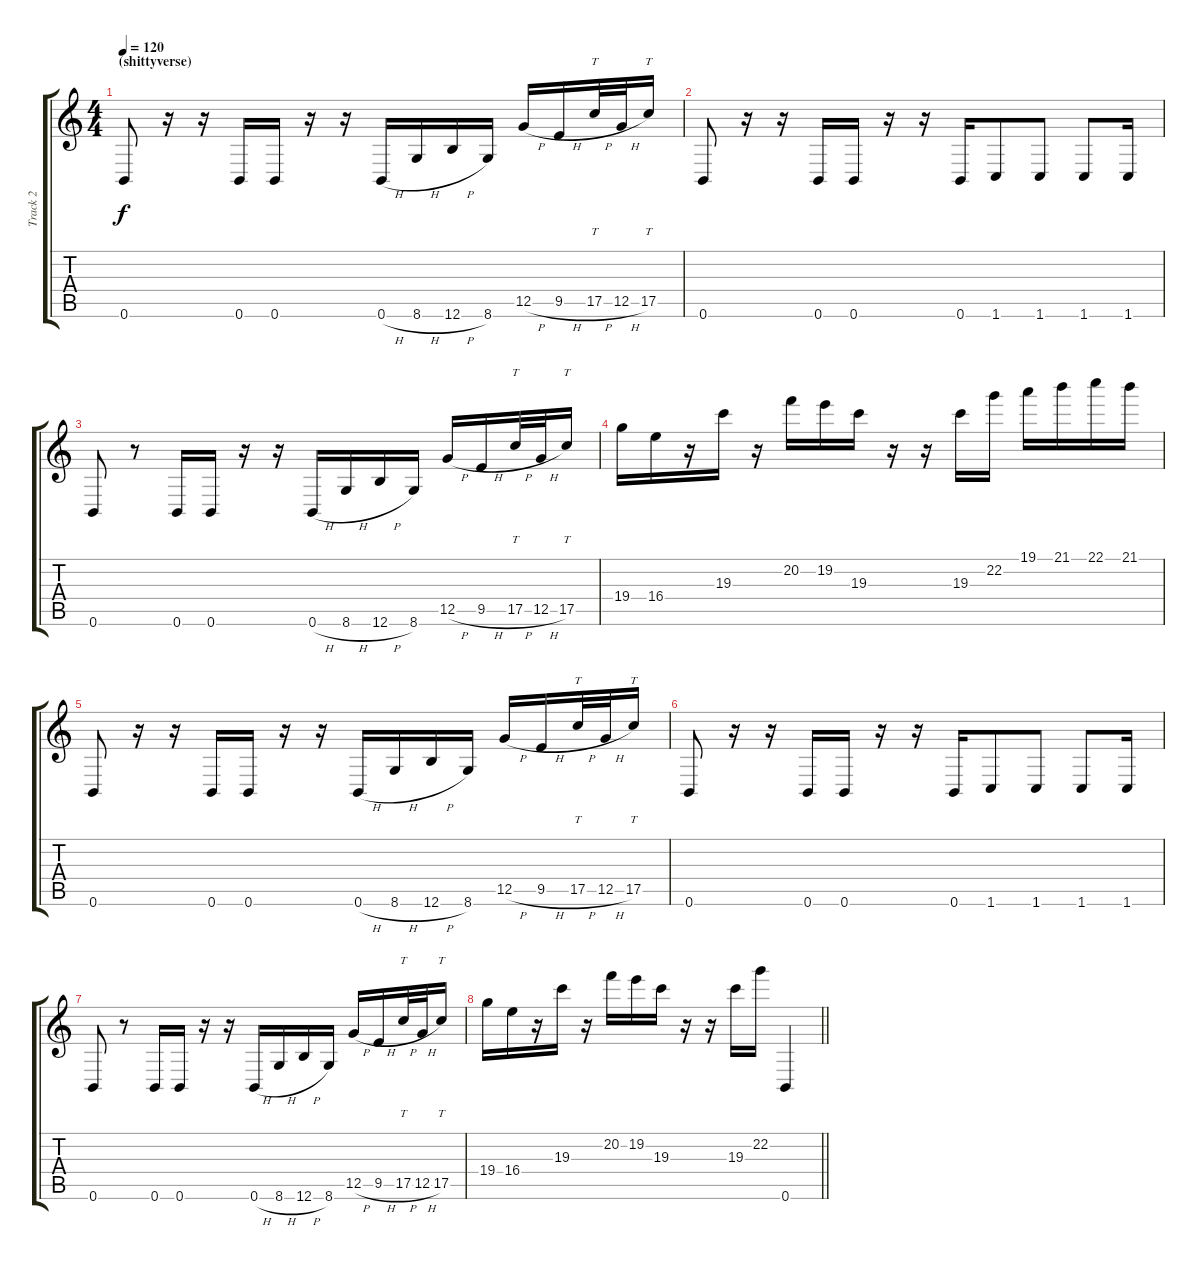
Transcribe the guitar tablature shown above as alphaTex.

\track ("Track 2" "Track 2") {instrument overdrivenguitar}
\staff {score tabs}
\tuning (D4 A3 F3 C3 G2 B1) {hide}
\ts (4 4)
\section ("" "(shittyverse)")
\tempo 120
\clef g2
\ks c
0.6.8{dy f} r.16 r.16 0.6.16 0.6.16 r.16 r.16 0.6{h}.16 8.6{h}.16 12.6{h}.16 8.6.16 12.5{h}.16 9.5{h}.16 17.5{h}.32{tt} 12.5{h}.32 17.5.16{tt} |
0.6.8 r.16 r.16 0.6.16 0.6.16 r.16 r.16 0.6.16 1.6.8 1.6.8 1.6.8 1.6.16 |
0.6.8 r.8 0.6.16 0.6.16 r.16 r.16 0.6{h}.16 8.6{h}.16 12.6{h}.16 8.6.16 12.5{h}.16 9.5{h}.16 17.5{h}.32{tt} 12.5{h}.32 17.5.16{tt} |
19.4.16 16.4.16 r.16 19.3.16 r.16 20.2.16 19.2.16 19.3.16 r.16 r.16 19.3.16 22.2.16 19.1.16 21.1.16 22.1.16 21.1.16 |
0.6.8 r.16 r.16 0.6.16 0.6.16 r.16 r.16 0.6{h}.16 8.6{h}.16 12.6{h}.16 8.6.16 12.5{h}.16 9.5{h}.16 17.5{h}.32{tt} 12.5{h}.32 17.5.16{tt} |
0.6.8 r.16 r.16 0.6.16 0.6.16 r.16 r.16 0.6.16 1.6.8 1.6.8 1.6.8 1.6.16 |
0.6.8 r.8 0.6.16 0.6.16 r.16 r.16 0.6{h}.16 8.6{h}.16 12.6{h}.16 8.6.16 12.5{h}.16 9.5{h}.16 17.5{h}.32{tt} 12.5{h}.32 17.5.16{tt} |
\barLineRight lightlight
19.4.16 16.4.16 r.16 19.3.16 r.16 20.2.16 19.2.16 19.3.16 r.16 r.16 19.3.16 22.2.16 0.6.4
